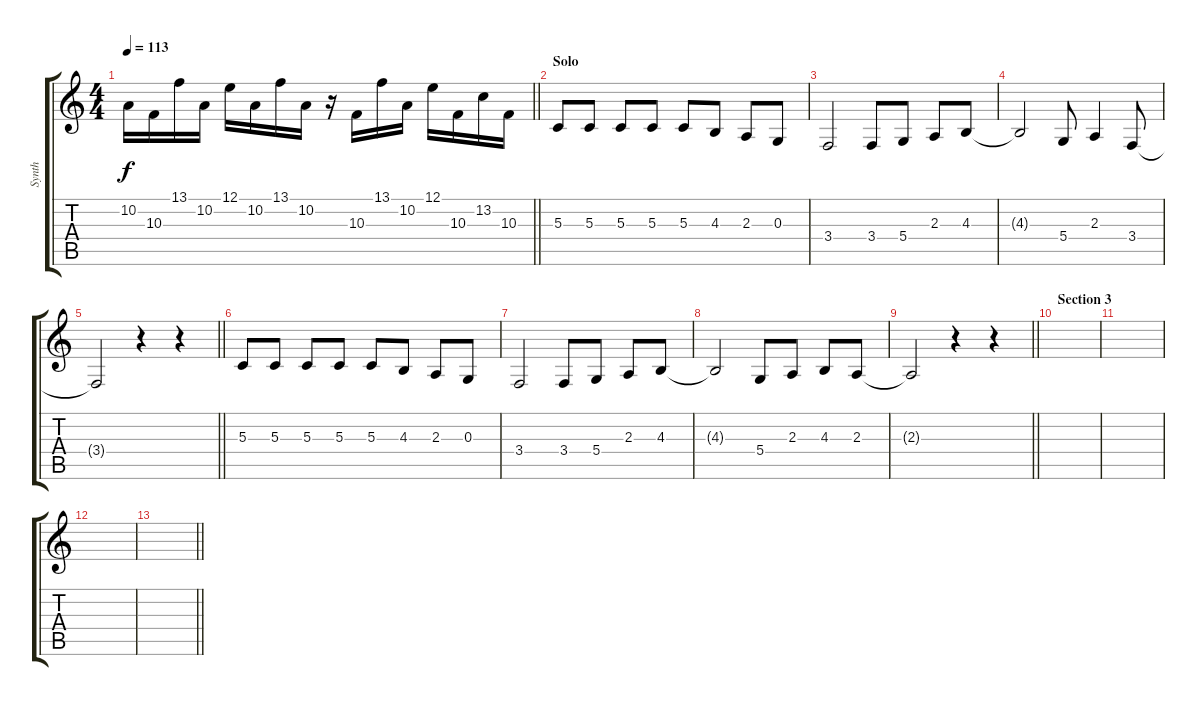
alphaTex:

\track ("Synth" "Synth") {instrument lead2sawtooth}
\staff {score tabs}
\tuning (E4 B3 G3 D3 A2 E2) {hide}
\ts (4 4)
\tempo 113
\clef g2
\barLineRight lightlight
\ks c
10.2.16{dy f} 10.3.16 13.1.16 10.2.16 12.1.16 10.2.16 13.1.16 10.2.16 r.16 10.3.16 13.1.16 10.2.16 12.1.16 10.3.16 13.2.16 10.3.16 |
\section ("" "Solo")
5.3.8{balance 13} 5.3.8 5.3.8 5.3.8 5.3.8 4.3.8 2.3.8 0.3.8 |
3.4.2 3.4.8 5.4.8 2.3.8 4.3.8 |
4.3{t}.2 5.4.8 2.3.4 3.4.8 |
\barLineRight lightlight
3.4{t}.2 r.4 r.4 |
5.3.8{balance 8} 5.3.8 5.3.8 5.3.8 5.3.8 4.3.8 2.3.8 0.3.8 |
3.4.2 3.4.8 5.4.8 2.3.8 4.3.8 |
4.3{t}.2 5.4.8 2.3.8 4.3.8 2.3.8 |
\barLineRight lightlight
2.3{t}.2 r.4 r.4 |
\section ("" "Section 3")
|
|
|
\barLineRight lightlight
